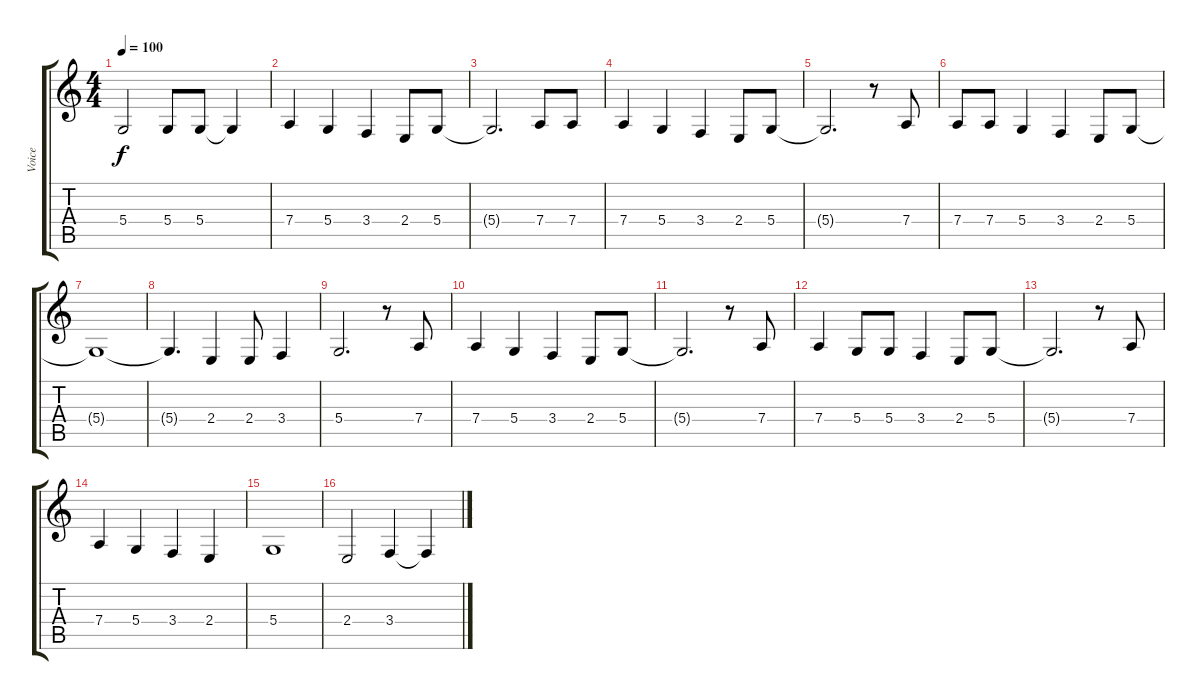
\track ("Voice" "Voice") {instrument synthvoice}
\staff {score tabs}
\tuning (E4 B3 G3 D3 A2 E2) {hide}
\ts (4 4)
\tempo 100
\clef g2
\ks c
5.4.2{dy f} 5.4.8 5.4.8 5.4{t}.4 |
7.4.4 5.4.4 3.4.4 2.4.8 5.4.8 |
5.4{t}.2{d} 7.4.8 7.4.8 |
7.4.4 5.4.4 3.4.4 2.4.8 5.4.8 |
5.4{t}.2{d} r.8 7.4.8 |
7.4.8 7.4.8 5.4.4 3.4.4 2.4.8 5.4.8 |
5.4{t}.1 |
5.4{t}.4{d} 2.4.4 2.4.8 3.4.4 |
5.4.2{d} r.8 7.4.8 |
7.4.4 5.4.4 3.4.4 2.4.8 5.4.8 |
5.4{t}.2{d} r.8 7.4.8 |
7.4.4 5.4.8 5.4.8 3.4.4 2.4.8 5.4.8 |
5.4{t}.2{d} r.8 7.4.8 |
7.4.4 5.4.4 3.4.4 2.4.4 |
5.4.1 |
2.4.2 3.4.4 3.4{ss t}.4
